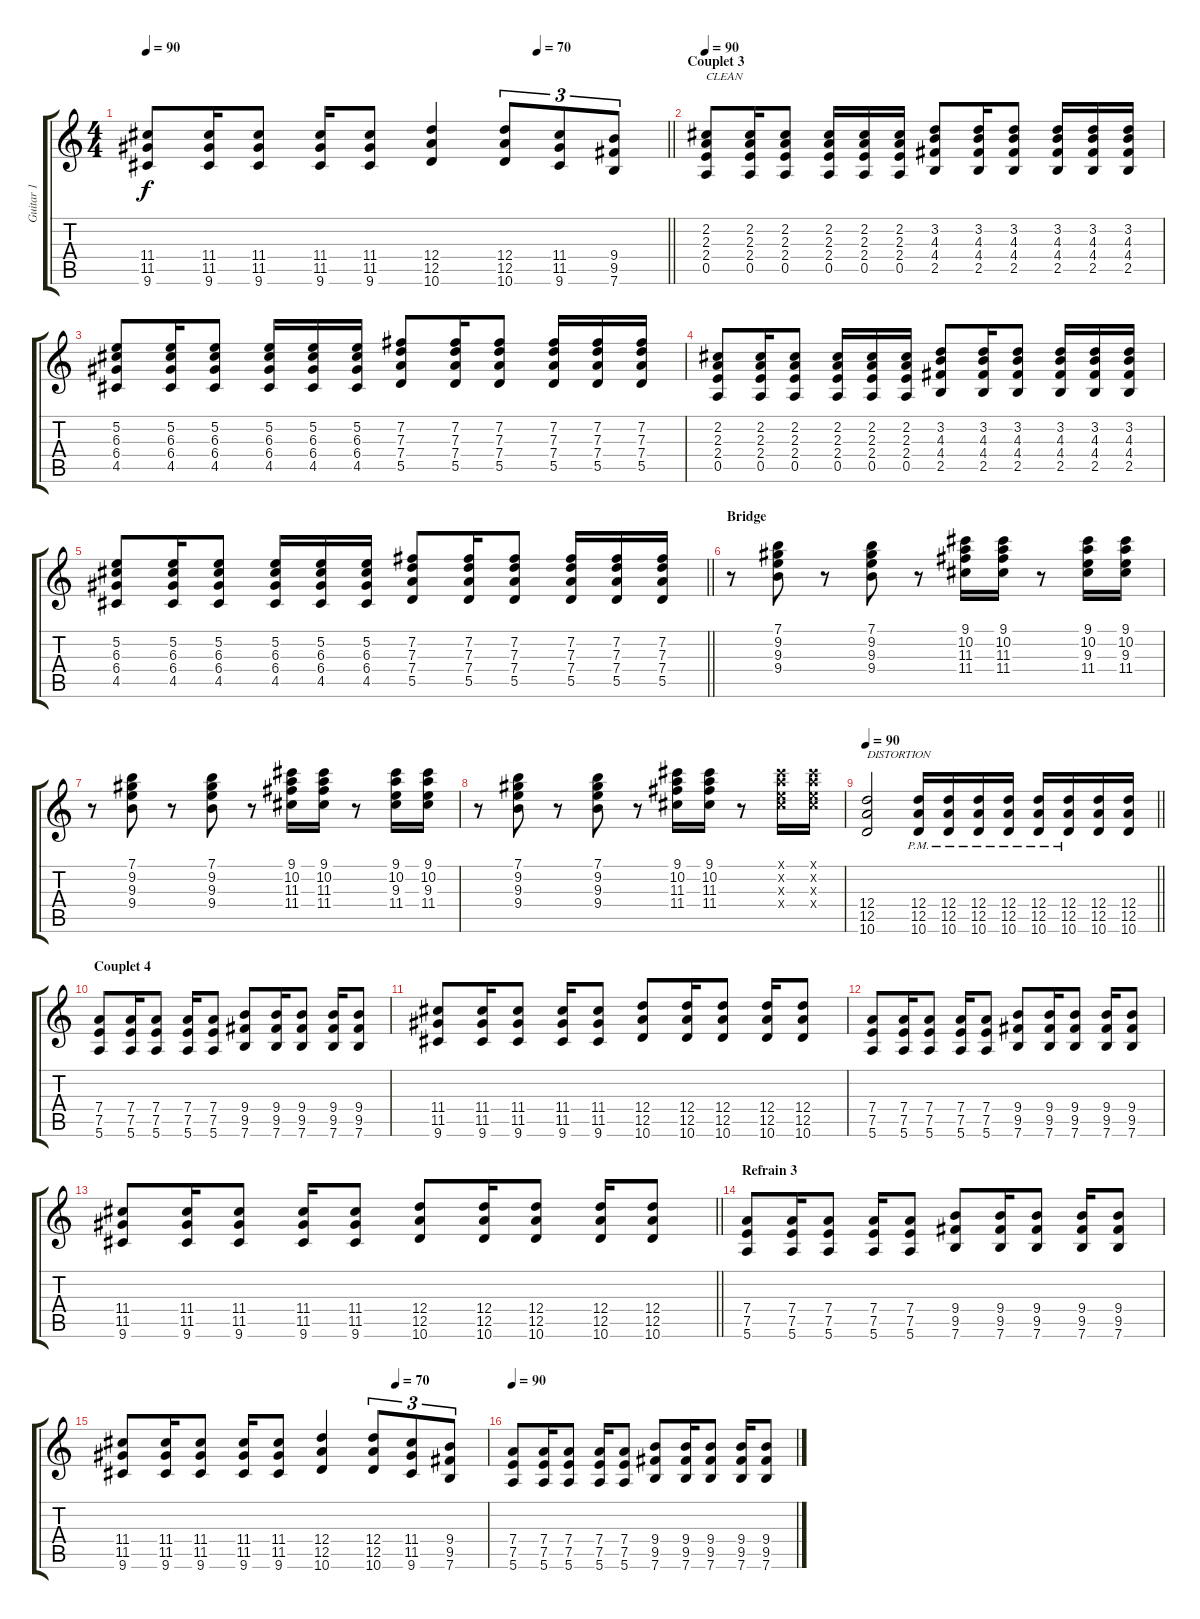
\track ("Guitar 1" "Guitar 1") {instrument distortionguitar}
\staff {score tabs}
\tuning (E4 B3 G3 D3 A2 E2) {hide}
\ts (4 4)
\tempo 90
\tempo (70 0.75)
\clef g2
\barLineRight lightlight
\ks c
(11.4 11.5 9.6).8{dy f} (11.4 11.5 9.6).16 (11.4 11.5 9.6).8 (11.4 11.5 9.6).16 (11.4 11.5 9.6).8 (12.4 12.5 10.6).4 (12.4 12.5 10.6).8{tu (3 2)} (11.4 11.5 9.6).8{tu (3 2)} (9.4 9.5 7.6).8{tu (3 2)} |
\section ("" "Couplet 3")
\tempo 90
(2.2 2.3 2.4 0.5).8{txt "CLEAN" instrument electricguitarclean} (2.2 2.3 2.4 0.5).16 (2.2 2.3 2.4 0.5).8 (2.2 2.3 2.4 0.5).16 (2.2 2.3 2.4 0.5).16 (2.2 2.3 2.4 0.5).16 (3.2 4.3 4.4 2.5).8 (3.2 4.3 4.4 2.5).16 (3.2 4.3 4.4 2.5).8 (3.2 4.3 4.4 2.5).16 (3.2 4.3 4.4 2.5).16 (3.2 4.3 4.4 2.5).16 |
(5.2 6.3 6.4 4.5).8 (5.2 6.3 6.4 4.5).16 (5.2 6.3 6.4 4.5).8 (5.2 6.3 6.4 4.5).16 (5.2 6.3 6.4 4.5).16 (5.2 6.3 6.4 4.5).16 (7.2 7.3 7.4 5.5).8 (7.2 7.3 7.4 5.5).16 (7.2 7.3 7.4 5.5).8 (7.2 7.3 7.4 5.5).16 (7.2 7.3 7.4 5.5).16 (7.2 7.3 7.4 5.5).16 |
(2.2 2.3 2.4 0.5).8 (2.2 2.3 2.4 0.5).16 (2.2 2.3 2.4 0.5).8 (2.2 2.3 2.4 0.5).16 (2.2 2.3 2.4 0.5).16 (2.2 2.3 2.4 0.5).16 (3.2 4.3 4.4 2.5).8 (3.2 4.3 4.4 2.5).16 (3.2 4.3 4.4 2.5).8 (3.2 4.3 4.4 2.5).16 (3.2 4.3 4.4 2.5).16 (3.2 4.3 4.4 2.5).16 |
\barLineRight lightlight
(5.2 6.3 6.4 4.5).8 (5.2 6.3 6.4 4.5).16 (5.2 6.3 6.4 4.5).8 (5.2 6.3 6.4 4.5).16 (5.2 6.3 6.4 4.5).16 (5.2 6.3 6.4 4.5).16 (7.2 7.3 7.4 5.5).8 (7.2 7.3 7.4 5.5).16 (7.2 7.3 7.4 5.5).8 (7.2 7.3 7.4 5.5).16 (7.2 7.3 7.4 5.5).16 (7.2 7.3 7.4 5.5).16 |
\section ("" "Bridge")
r.8 (7.1 9.2 9.3 9.4).8 r.8 (7.1 9.2 9.3 9.4).8 r.8 (9.1 10.2 11.3 11.4).16 (9.1 10.2 11.3 11.4).16 r.8 (9.1 10.2 9.3 11.4).16 (9.1 10.2 9.3 11.4).16 |
r.8 (7.1 9.2 9.3 9.4).8 r.8 (7.1 9.2 9.3 9.4).8 r.8 (9.1 10.2 11.3 11.4).16 (9.1 10.2 11.3 11.4).16 r.8 (9.1 10.2 9.3 11.4).16 (9.1 10.2 9.3 11.4).16 |
r.8 (7.1 9.2 9.3 9.4).8 r.8 (7.1 9.2 9.3 9.4).8 r.8 (9.1 10.2 11.3 11.4).16 (9.1 10.2 11.3 11.4).16 r.8 (9.1{x} 10.2{x} 9.3{x} 11.4{x}).16 (9.1{x} 10.2{x} 9.3{x} 11.4{x}).16 |
\tempo 90
\barLineRight lightlight
(12.4 12.5 10.6).2{txt "DISTORTION" instrument distortionguitar} (12.4{pm} 12.5{pm} 10.6{pm}).16 (12.4{pm} 12.5{pm} 10.6{pm}).16 (12.4{pm} 12.5{pm} 10.6{pm}).16 (12.4{pm} 12.5{pm} 10.6{pm}).16 (12.4{pm} 12.5{pm} 10.6{pm}).16 (12.4{pm} 12.5{pm} 10.6{pm}).16 (12.4 12.5 10.6).16 (12.4 12.5 10.6).16 |
\section ("" "Couplet 4")
(7.4 7.5 5.6).8 (7.4 7.5 5.6).16 (7.4 7.5 5.6).8 (7.4 7.5 5.6).16 (7.4 7.5 5.6).8 (9.4 9.5 7.6).8 (9.4 9.5 7.6).16 (9.4 9.5 7.6).8 (9.4 9.5 7.6).16 (9.4 9.5 7.6).8 |
(11.4 11.5 9.6).8 (11.4 11.5 9.6).16 (11.4 11.5 9.6).8 (11.4 11.5 9.6).16 (11.4 11.5 9.6).8 (12.4 12.5 10.6).8 (12.4 12.5 10.6).16 (12.4 12.5 10.6).8 (12.4 12.5 10.6).16 (12.4 12.5 10.6).8 |
(7.4 7.5 5.6).8 (7.4 7.5 5.6).16 (7.4 7.5 5.6).8 (7.4 7.5 5.6).16 (7.4 7.5 5.6).8 (9.4 9.5 7.6).8 (9.4 9.5 7.6).16 (9.4 9.5 7.6).8 (9.4 9.5 7.6).16 (9.4 9.5 7.6).8 |
\barLineRight lightlight
(11.4 11.5 9.6).8 (11.4 11.5 9.6).16 (11.4 11.5 9.6).8 (11.4 11.5 9.6).16 (11.4 11.5 9.6).8 (12.4 12.5 10.6).8 (12.4 12.5 10.6).16 (12.4 12.5 10.6).8 (12.4 12.5 10.6).16 (12.4 12.5 10.6).8 |
\section ("" "Refrain 3")
(7.4 7.5 5.6).8 (7.4 7.5 5.6).16 (7.4 7.5 5.6).8 (7.4 7.5 5.6).16 (7.4 7.5 5.6).8 (9.4 9.5 7.6).8 (9.4 9.5 7.6).16 (9.4 9.5 7.6).8 (9.4 9.5 7.6).16 (9.4 9.5 7.6).8 |
\tempo (70 0.75)
(11.4 11.5 9.6).8 (11.4 11.5 9.6).16 (11.4 11.5 9.6).8 (11.4 11.5 9.6).16 (11.4 11.5 9.6).8 (12.4 12.5 10.6).4 (12.4 12.5 10.6).8{tu (3 2)} (11.4 11.5 9.6).8{tu (3 2)} (9.4 9.5 7.6).8{tu (3 2)} |
\tempo 90
(7.4 7.5 5.6).8 (7.4 7.5 5.6).16 (7.4 7.5 5.6).8 (7.4 7.5 5.6).16 (7.4 7.5 5.6).8 (9.4 9.5 7.6).8 (9.4 9.5 7.6).16 (9.4 9.5 7.6).8 (9.4 9.5 7.6).16 (9.4 9.5 7.6).8
